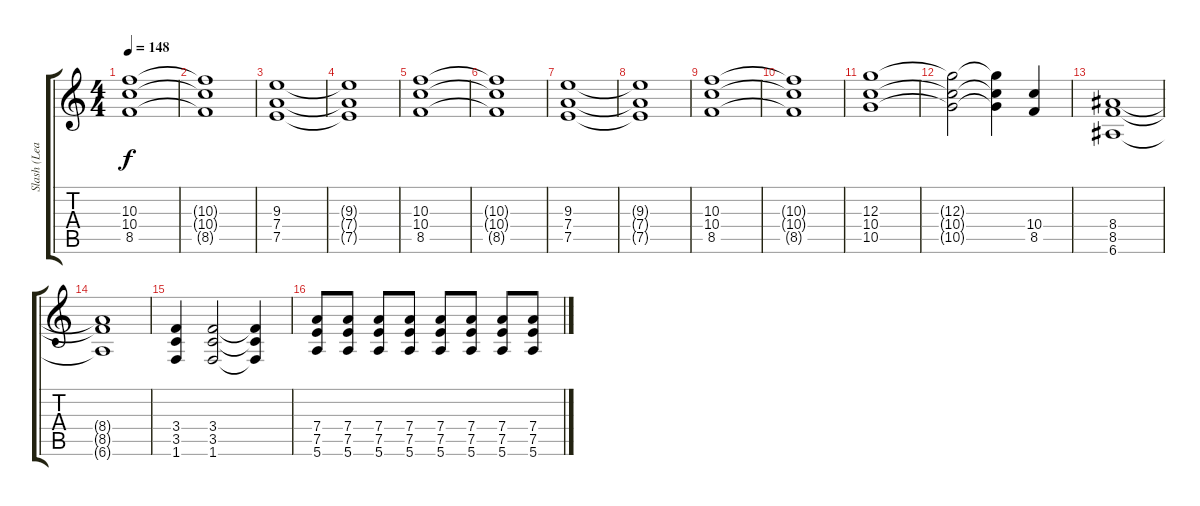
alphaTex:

\track ("Slash (Lead)" "Slash (Lea") {instrument overdrivenguitar}
\staff {score tabs}
\tuning (E4 B3 G3 D3 A2 E2) {hide}
\ts (4 4)
\tempo 148
\clef g2
\ks c
(10.3 10.4 8.5).1{dy f} |
(10.3{t} 10.4{t} 8.5{t}).1 |
(9.3 7.4 7.5).1 |
(9.3{t} 7.4{t} 7.5{t}).1 |
(10.3 10.4 8.5).1 |
(10.3{t} 10.4{t} 8.5{t}).1 |
(9.3 7.4 7.5).1 |
(9.3{t} 7.4{t} 7.5{t}).1 |
(10.3 10.4 8.5).1 |
(10.3{t} 10.4{t} 8.5{t}).1 |
(12.3 10.4 10.5).1 |
(12.3{t} 10.4{t} 10.5{t}).2 (12.3{t} 10.4{t} 10.5{t}).4 (10.4 8.5).4 |
(8.4 8.5 6.6).1 |
(8.4{t} 8.5{t} 6.6{t}).1 |
(3.4 3.5 1.6).4 (3.4 3.5 1.6).2 (3.4{t} 3.5{t} 1.6{t}).4 |
(7.4 7.5 5.6).8 (7.4 7.5 5.6).8 (7.4 7.5 5.6).8 (7.4 7.5 5.6).8 (7.4 7.5 5.6).8 (7.4 7.5 5.6).8 (7.4 7.5 5.6).8 (7.4 7.5 5.6).8
